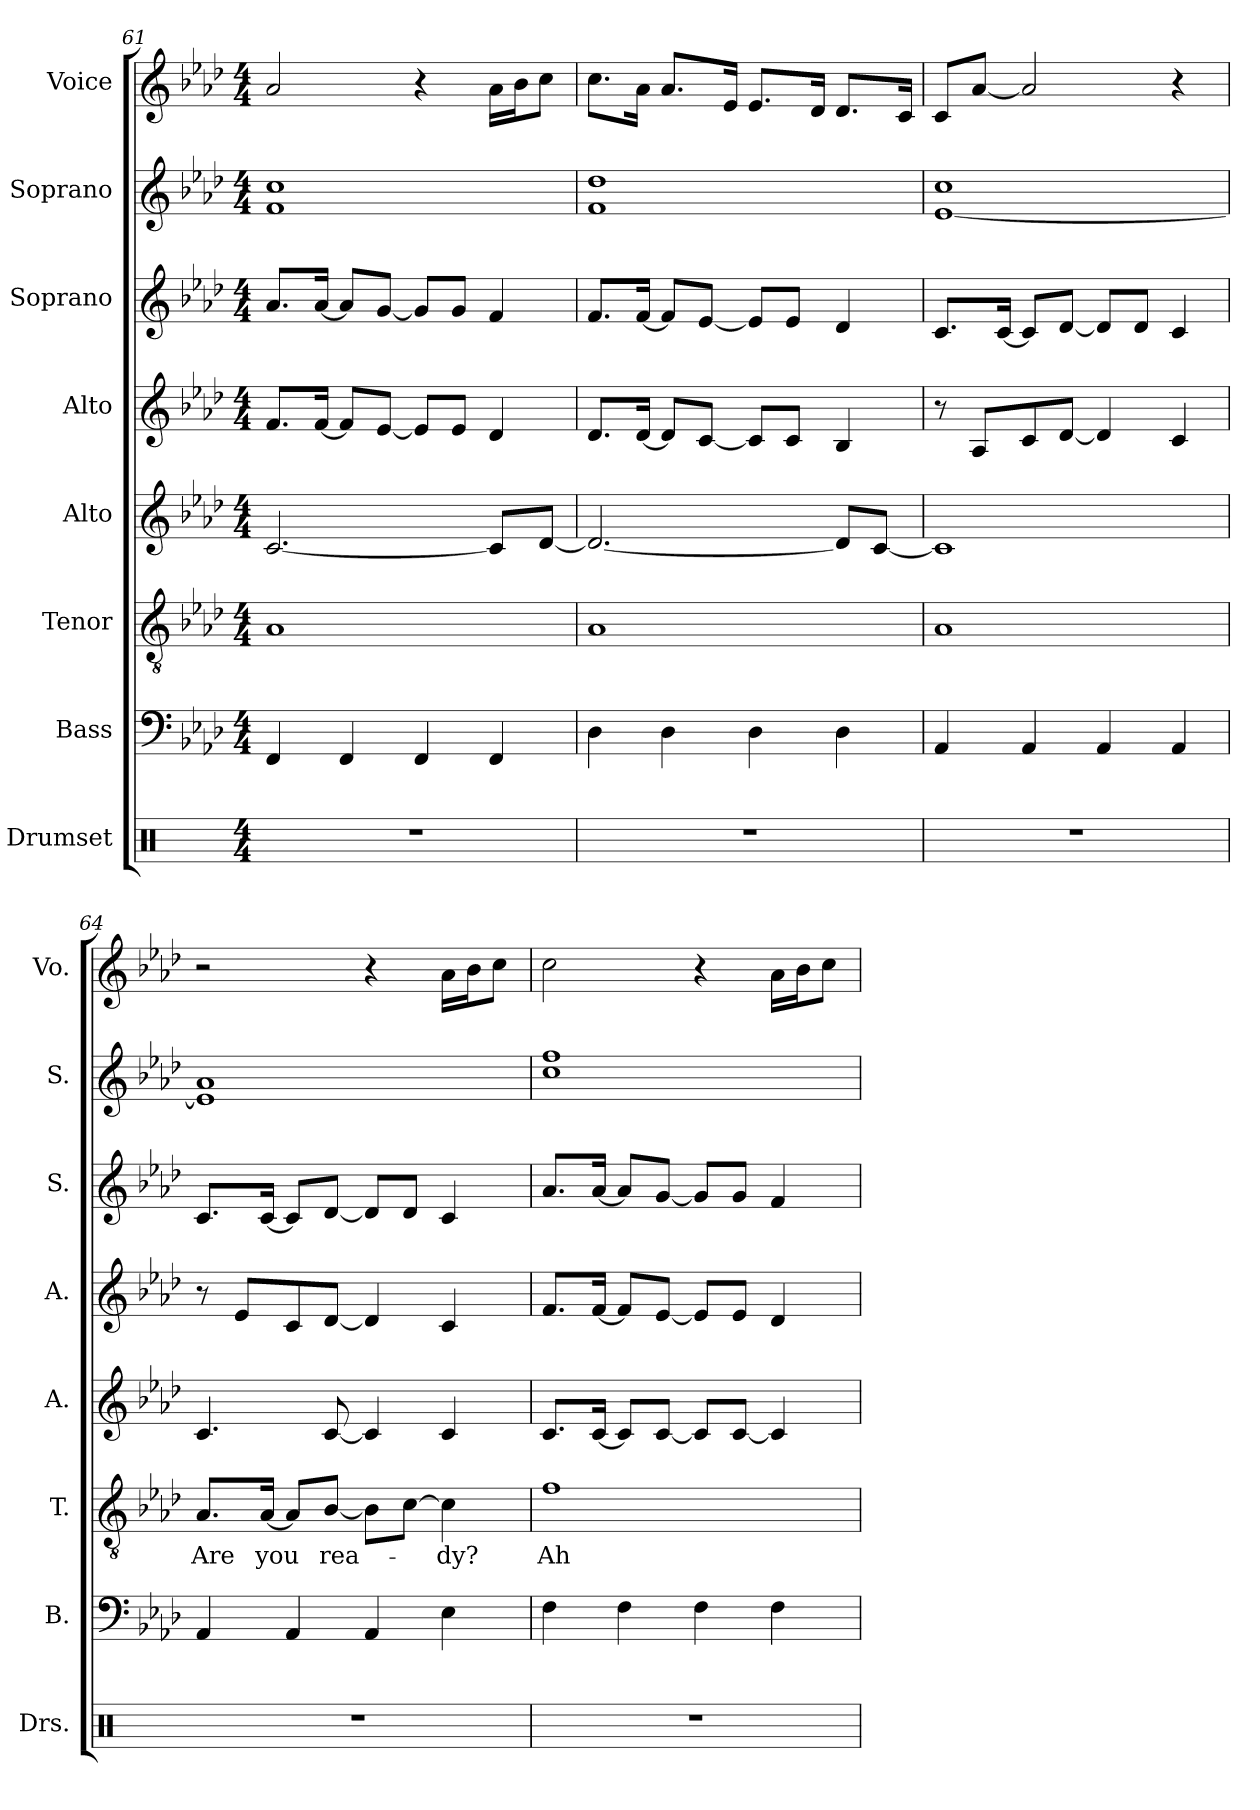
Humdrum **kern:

**kern	**kern	**kern	**text	**kern	**kern	**kern	**kern	**kern
*part8	*part7	*part6	*part6	*part5	*part4	*part3	*part2	*part1
*staff8	*staff7	*staff6	*staff6	*staff5	*staff4	*staff3	*staff2	*staff1
*I"Drumset	*I"Bass	*I"Tenor	*	*I"Alto	*I"Alto	*I"Soprano	*I"Soprano	*I"Voice
*I'Drs.	*I'B.	*I'T.	*	*I'A.	*I'A.	*I'S.	*I'S.	*I'Vo.
*clefX	*clefF4	*clefGv2	*	*clefG2	*clefG2	*clefG2	*clefG2	*clefG2
*k[]	*k[b-e-a-d-]	*k[b-e-a-d-]	*	*k[b-e-a-d-]	*k[b-e-a-d-]	*k[b-e-a-d-]	*k[b-e-a-d-]	*k[b-e-a-d-]
*M4/4	*M4/4	*M4/4	*	*M4/4	*M4/4	*M4/4	*M4/4	*M4/4
=61	=61	=61	=61	=61	=61	=61	=61	=61
1r	4FF/	1A-	.	[2.c/	8.f/L	8.a-/L	1f 1cc	2a-/
.	.	.	.	.	[16f/Jk	[16a-/Jk	.	.
.	4FF/	.	.	.	8f/L]	8a-/L]	.	.
.	.	.	.	.	[8e-/J	[8g/J	.	.
.	4FF/	.	.	.	8e-/L]	8g/L]	.	4r
.	.	.	.	.	8e-/J	8g/J	.	.
.	4FF/	.	.	8c/L]	4d-/	4f/	.	16a-\LL
.	.	.	.	.	.	.	.	16b-\J
.	.	.	.	[8d-/J	.	.	.	8cc\J
=62	=62	=62	=62	=62	=62	=62	=62	=62
1r	4D-\	1A-	.	2.d-/_	8.d-/L	8.f/L	1f 1dd-	8.cc\L
.	.	.	.	.	[16d-/Jk	[16f/Jk	.	16a-\Jk
.	4D-\	.	.	.	8d-/L]	8f/L]	.	8.a-/L
.	.	.	.	.	[8c/J	[8e-/J	.	.
.	.	.	.	.	.	.	.	16e-/Jk
.	4D-\	.	.	.	8c/L]	8e-/L]	.	8.e-/L
.	.	.	.	.	8c/J	8e-/J	.	.
.	.	.	.	.	.	.	.	16d-/Jk
.	4D-\	.	.	8d-/L]	4B-/	4d-/	.	8.d-/L
.	.	.	.	[8c/J	.	.	.	.
.	.	.	.	.	.	.	.	16c/Jk
!!LO:PB:g=z
=63	=63	=63	=63	=63	=63	=63	=63	=63
1r	4AA-/	1A-	.	1c]	8r	8.c/L	[1e- 1cc	8c/L
.	.	.	.	.	8A-/L	.	.	[8a-/J
.	.	.	.	.	.	[16c/Jk	.	.
.	4AA-/	.	.	.	8c/	8c/L]	.	2a-/]
.	.	.	.	.	[8d-/J	[8d-/J	.	.
.	4AA-/	.	.	.	4d-/]	8d-/L]	.	.
.	.	.	.	.	.	8d-/J	.	.
.	4AA-/	.	.	.	4c/	4c/	.	4r
=64	=64	=64	=64	=64	=64	=64	=64	=64
!	!	!	!LO:LY:b	!	!	!	!	!
1r	4AA-/	8.A-/L	Are	4.c/	8r	8.c/L	1e-] 1a-	2r
.	.	.	.	.	8e-/L	.	.	.
!	!	!	!LO:LY:b	!	!	!	!	!
.	.	[16A-/Jk	you	.	.	[16c/Jk	.	.
.	4AA-/	8A-/L]	.	.	8c/	8c/L]	.	.
!	!	!	!LO:LY:b	!	!	!	!	!
.	.	[8B-/J	rea-	[8c/	[8d-/J	[8d-/J	.	.
.	4AA-/	8B-\L]	.	4c/]	4d-/]	8d-/L]	.	4r
.	.	[8c\J	.	.	.	8d-/J	.	.
!	!	!	!LO:LY:b	!	!	!	!	!
.	4E-\	4c\]	-dy?	4c/	4c/	4c/	.	16a-\LL
.	.	.	.	.	.	.	.	16b-\J
.	.	.	.	.	.	.	.	8cc\J
=65	=65	=65	=65	=65	=65	=65	=65	=65
!	!	!	!LO:LY:b	!	!	!	!	!
1r	4F\	1f	Ah	8.c/L	8.f/L	8.a-/L	1cc 1ff	2cc\
.	.	.	.	[16c/Jk	[16f/Jk	[16a-/Jk	.	.
.	4F\	.	.	8c/L]	8f/L]	8a-/L]	.	.
.	.	.	.	[8c/J	[8e-/J	[8g/J	.	.
.	4F\	.	.	8c/L]	8e-/L]	8g/L]	.	4r
.	.	.	.	[8c/J	8e-/J	8g/J	.	.
.	4F\	.	.	4c/]	4d-/	4f/	.	16a-\LL
.	.	.	.	.	.	.	.	16b-\J
.	.	.	.	.	.	.	.	8cc\J
=	=	=	=	=	=	=	=	=
*-	*-	*-	*-	*-	*-	*-	*-	*-
